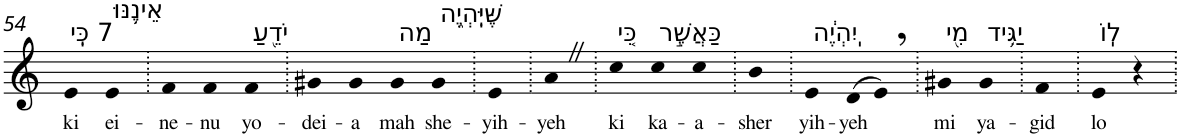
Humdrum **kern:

**kern	**text
*part1	*part1
*staff1	*staff1
*I"Piano	*
*I'Pno	*
!!LO:PB:g=z
*clefG2	*
*k[]	*
=54	=54
!LO:TX:a:t=7 כִּֽי	!
!	!LO:LY:b
4e	ki
!LO:TX:a:t=אֵינֶ֥נּוּ	!
!	!LO:LY:b
4e	ei-
=55.	=55.
!	!LO:LY:b
4f	-ne-
!	!LO:LY:b
4f	-nu
!LO:TX:a:t=יֹדֵ֖עַ	!
!	!LO:LY:b
4f	yo-
=56.	=56.
!	!LO:LY:b
4g#X	-dei-
!	!LO:LY:b
4g#	-a
!LO:TX:a:t=מַה	!
!	!LO:LY:b
4g#	mah
!LO:TX:a:t=שֶּׁיִּֽהְיֶ֑ה	!
!	!LO:LY:b
4g#	she-
=57.	=57.
!	!LO:LY:b
4e	-yih-
=58.	=58.
!	!LO:LY:b
4aZ	-yeh
=59.	=59.
!LO:TX:a:t=כִּ֚י	!
!	!LO:LY:b
4cc	ki
!LO:TX:a:t=כַּאֲשֶׁ֣ר	!
!	!LO:LY:b
4cc	ka-
!	!LO:LY:b
4cc	-a-
=60.	=60.
!	!LO:LY:b
4b	-sher
=61.	=61.
!LO:TX:a:t=יִֽהְיֶ֔ה	!
!	!LO:LY:b
4e	yih-
!	!LO:LY:b
(>8d	-yeh
8e,)	.
=62.	=62.
!LO:TX:a:t=מִ֖י	!
!	!LO:LY:b
4g#X	mi
!LO:TX:a:t=יַגִּ֥יד	!
!	!LO:LY:b
4g#	ya-
=63.	=63.
!	!LO:LY:b
4f	-gid
=64.	=64.
!LO:TX:a:t=לֽוֹ	!
!	!LO:LY:b
4e	lo
4r	.
=.	=.
*-	*-
